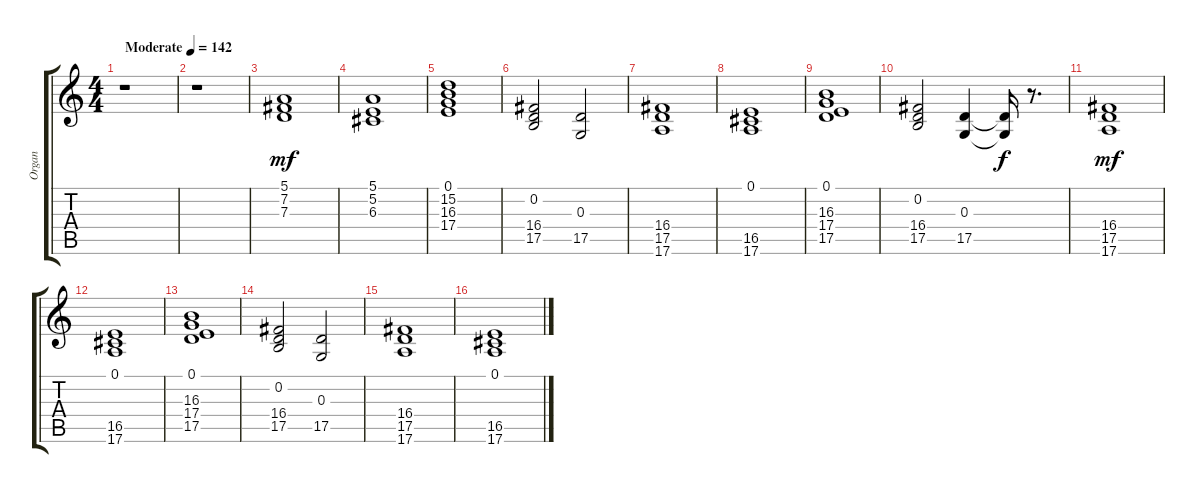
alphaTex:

\track ("Organ" "Organ") {instrument drawbarorgan}
\staff {score tabs}
\tuning (E4 B3 G3 D3 A2 E2) {hide}
\ts (4 4)
\tempo (142 "Moderate")
\clef g2
\ks c
r.1{dy mf instrument drawbarorgan} |
r.1 |
(5.1 7.2 7.3).1{volume 12} |
(5.1 5.2 6.3).1 |
(0.1 15.2 16.3 17.4).1 |
(0.2 16.4 17.5).2 (0.3 17.5).2 |
(16.4 17.5 17.6).1 |
(0.1 16.5 17.6).1 |
(0.1 16.3 17.4 17.5).1 |
(0.2 16.4 17.5).2 (0.3 17.5).4 (0.3{t} 17.5{t}).16{dy f} r.8{d} |
(16.4 17.5 17.6).1{dy mf} |
(0.1 16.5 17.6).1 |
(0.1 16.3 17.4 17.5).1 |
(0.2 16.4 17.5).2 (0.3 17.5).2 |
(16.4 17.5 17.6).1 |
(0.1 16.5 17.6).1
